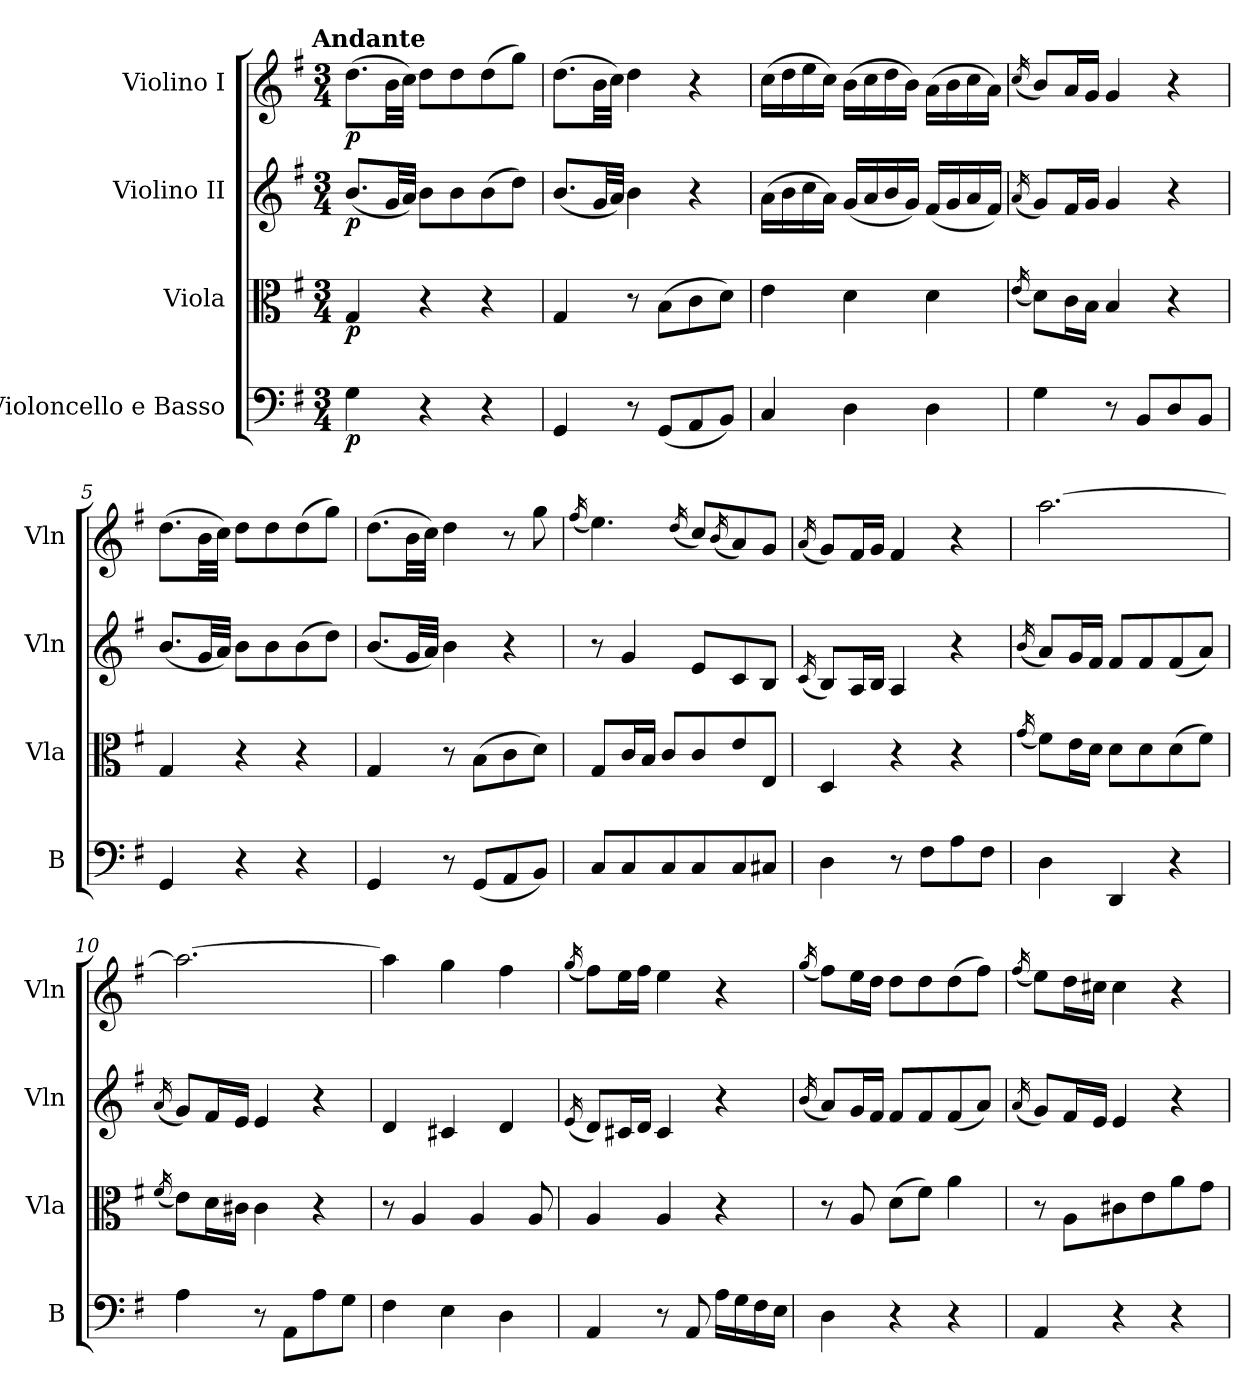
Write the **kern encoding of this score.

**kern	**dynam	**kern	**dynam	**kern	**dynam	**kern	**dynam
*part4	*part4	*part3	*part3	*part2	*part2	*part1	*part1
*staff4	*staff4	*staff3	*staff3	*staff2	*staff2	*staff1	*staff1
*I"Violoncello e Basso	*	*I"Viola	*	*I"Violino II	*	*I"Violino I	*
*I'B	*	*I'Vla	*	*I'Vln	*	*I'Vln	*
*clefF4	*	*clefC3	*	*clefG2	*	*clefG2	*
*k[f#]	*	*k[f#]	*	*k[f#]	*	*k[f#]	*
*G:	*	*G:	*	*G:	*	*G:	*
!!LO:TX:omd:t=Andante
*M3/4	*	*M3/4	*	*M3/4	*	*M3/4	*
*MM62	*	*MM62	*	*MM62	*	*MM62	*
=1	=1	=1	=1	=1	=1	=1	=1
4G	p	4G	p	(8.bL	p	(8.ddL	p
.	.	.	.	32gLL	.	32bLL	.
.	.	.	.	32aJJJ)	.	32ccJJJ)	.
4r	.	4r	.	8bL	.	8ddL	.
.	.	.	.	8b	.	8dd	.
4r	.	4r	.	(8b	.	(8dd	.
.	.	.	.	8ddJ)	.	8ggJ)	.
=2	=2	=2	=2	=2	=2	=2	=2
4GG	.	4G	.	(8.bL	.	(8.ddL	.
.	.	.	.	32gLL	.	32bLL	.
.	.	.	.	32aJJJ)	.	32ccJJJ)	.
8r	.	8r	.	4b	.	4dd	.
(8GGL	.	(8BL	.	.	.	.	.
8AA	.	8c	.	4r	.	4r	.
8BBJ)	.	8dJ)	.	.	.	.	.
=3	=3	=3	=3	=3	=3	=3	=3
4C	.	4e	.	(16aLL	.	(16ccLL	.
.	.	.	.	16b	.	16dd	.
.	.	.	.	16cc	.	16ee	.
.	.	.	.	16aJJ)	.	16ccJJ)	.
4D	.	4d	.	(16gLL	.	(16bLL	.
.	.	.	.	16a	.	16cc	.
.	.	.	.	16b	.	16dd	.
.	.	.	.	16gJJ)	.	16bJJ)	.
4D	.	4d	.	(16f#LL	.	(16aLL	.
.	.	.	.	16g	.	16b	.
.	.	.	.	16a	.	16cc	.
.	.	.	.	16f#JJ)	.	16aJJ)	.
=4	=4	=4	=4	=4	=4	=4	=4
.	.	(<16qe/	.	(<16qa/	.	(<16qcc/	.
4G	.	8dL)	.	8gL)	.	8bL)	.
.	.	16cL	.	16f#L	.	16aL	.
.	.	16BJJ	.	16gJJ	.	16gJJ	.
8r	.	4B	.	4g	.	4g	.
8BBL	.	.	.	.	.	.	.
8D	.	4r	.	4r	.	4r	.
8BBJ	.	.	.	.	.	.	.
!!LO:LB:g=z
=5	=5	=5	=5	=5	=5	=5	=5
4GG	.	4G	.	(8.bL	.	(8.ddL	.
.	.	.	.	32gLL	.	32bLL	.
.	.	.	.	32aJJJ)	.	32ccJJJ)	.
4r	.	4r	.	8bL	.	8ddL	.
.	.	.	.	8b	.	8dd	.
4r	.	4r	.	(8b	.	(8dd	.
.	.	.	.	8ddJ)	.	8ggJ)	.
=6	=6	=6	=6	=6	=6	=6	=6
4GG	.	4G	.	(8.bL	.	(8.ddL	.
.	.	.	.	32gLL	.	32bLL	.
.	.	.	.	32aJJJ)	.	32ccJJJ)	.
8r	.	8r	.	4b	.	4dd	.
(8GGL	.	(8BL	.	.	.	.	.
8AA	.	8c	.	4r	.	8r	.
8BBJ)	.	8dJ)	.	.	.	8gg	.
=7	=7	=7	=7	=7	=7	=7	=7
.	.	.	.	.	.	(<16qff#/	.
8CL	.	8GL	.	8r	.	4.ee)	.
8C	.	16cL	.	4g	.	.	.
.	.	16BJJ	.	.	.	.	.
8C	.	8cL	.	.	.	.	.
.	.	.	.	.	.	(<16qdd/	.
8C	.	8c	.	8eL	.	8ccL)	.
.	.	.	.	.	.	(<16qb/	.
8C	.	8e	.	8c	.	8a)	.
8C#XJ	.	8EJ	.	8BJ	.	8gJ	.
=8	=8	=8	=8	=8	=8	=8	=8
.	.	.	.	(<16qc/	.	(<16qa/	.
4D	.	4D	.	8BL)	.	8gL)	.
.	.	.	.	16AL	.	16f#L	.
.	.	.	.	16BJJ	.	16gJJ	.
8r	.	4r	.	4A	.	4f#	.
8F#L	.	.	.	.	.	.	.
8A	.	4r	.	4r	.	4r	.
8F#J	.	.	.	.	.	.	.
=9	=9	=9	=9	=9	=9	=9	=9
.	.	(<16qg/	.	(<16qb/	.	.	.
4D	.	8f#L)	.	8aL)	.	[2.aa	.
.	.	16eL	.	16gL	.	.	.
.	.	16dJJ	.	16f#JJ	.	.	.
4DD	.	8dL	.	8f#L	.	.	.
.	.	8d	.	8f#	.	.	.
4r	.	(8d	.	(8f#	.	.	.
.	.	8f#J)	.	8aJ)	.	.	.
!!LO:LB:g=z
=10	=10	=10	=10	=10	=10	=10	=10
.	.	(<16qf#/	.	(<16qa/	.	.	.
4A	.	8eL)	.	8gL)	.	2.aa_	.
.	.	16dL	.	16f#L	.	.	.
.	.	16c#XJJ	.	16eJJ	.	.	.
8r	.	4c#	.	4e	.	.	.
8AAL	.	.	.	.	.	.	.
8A	.	4r	.	4r	.	.	.
8GJ	.	.	.	.	.	.	.
=11	=11	=11	=11	=11	=11	=11	=11
4F#	.	8r	.	4d	.	4aa]	.
.	.	4A	.	.	.	.	.
4E	.	.	.	4c#X	.	4gg	.
.	.	4A	.	.	.	.	.
4D	.	.	.	4d	.	4ff#	.
.	.	8A	.	.	.	.	.
=12	=12	=12	=12	=12	=12	=12	=12
.	.	.	.	(<16qe/	.	(<16qgg/	.
4AA	.	4A	.	8dL)	.	8ff#L)	.
.	.	.	.	16c#XL	.	16eeL	.
.	.	.	.	16dJJ	.	16ff#JJ	.
8r	.	4A	.	4c#	.	4ee	.
8AA	.	.	.	.	.	.	.
16ALL	.	4r	.	4r	.	4r	.
16G	.	.	.	.	.	.	.
16F#	.	.	.	.	.	.	.
16EJJ	.	.	.	.	.	.	.
=13	=13	=13	=13	=13	=13	=13	=13
.	.	.	.	(<16qb/	.	(<16qgg/	.
4D	.	8r	.	8aL)	.	8ff#L)	.
.	.	8A	.	16gL	.	16eeL	.
.	.	.	.	16f#JJ	.	16ddJJ	.
4r	.	(8dL	.	8f#L	.	8ddL	.
.	.	8f#J)	.	8f#	.	8dd	.
4r	.	4a	.	(8f#	.	(8dd	.
.	.	.	.	8aJ)	.	8ff#J)	.
!!LO:LB:g=z
=14	=14	=14	=14	=14	=14	=14	=14
.	.	.	.	(<16qa/	.	(<16qff#/	.
4AA	.	8r	.	8gL)	.	8eeL)	.
.	.	8AL	.	16f#L	.	16ddL	.
.	.	.	.	16eJJ	.	16cc#XJJ	.
4r	.	8c#X	.	4e	.	4cc#	.
.	.	8e	.	.	.	.	.
4r	.	8a	.	4r	.	4r	.
.	.	8gJ	.	.	.	.	.
=	=	=	=	=	=	=	=
*-	*-	*-	*-	*-	*-	*-	*-
